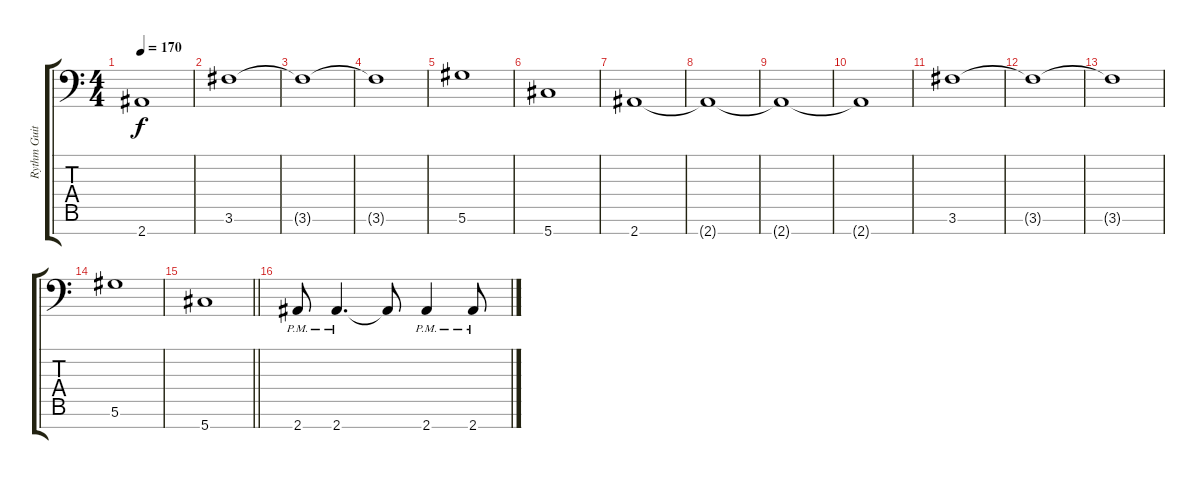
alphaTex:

\track ("Rythm Guitar #2" "Rythm Guit") {instrument distortionguitar}
\staff {score tabs}
\tuning (Eb4 Bb3 Gb3 Db3 Ab2 Eb2 Ab1) {hide}
\ts (4 4)
\tempo 170
\clef f4
\ks c
2.7{t}.1{dy f} |
3.6.1 |
3.6{t}.1 |
3.6{t}.1 |
5.6.1 |
5.7.1 |
2.7.1 |
2.7{t}.1 |
2.7{t}.1 |
2.7{t}.1 |
3.6.1 |
3.6{t}.1 |
3.6{t}.1 |
5.6.1 |
\barLineRight lightlight
5.7.1 |
\section ("" "")
2.7{pm}.8 2.7{pm}.4{d} 2.7{t}.8 2.7{pm}.4 2.7{pm}.8
